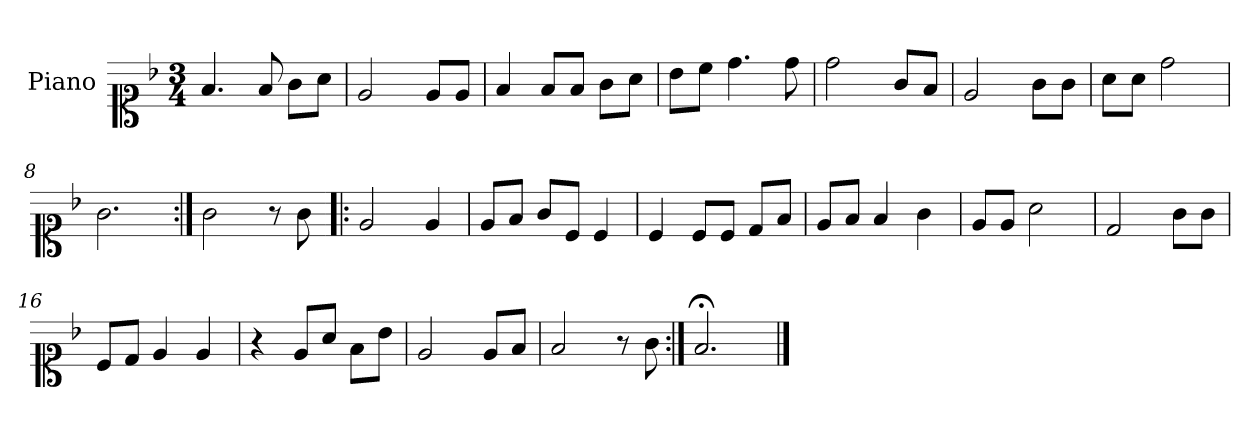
**kern
*part1
*staff1
*I"Piano
*I'Pno.
*clefC1
*k[b-]
*M3/4
=1
4.f/
8f/
8g\L
8a\J
=2
2e/
8e/L
8e/J
=3
4f/
8f/L
8f/J
8g\L
8a\J
=4
8b-\L
8cc\J
4.dd\
8dd\
=5
2dd\
8g/L
8f/J
=6
2e/
8g\L
8g\J
=7
8a\L
8a\J
2dd\
!!LO:LB:g=z
=8
2.g\
=9:|!
2g\
8r
8g\
=10!|:
2e/
4e/
=11
8e/L
8f/J
8g/L
8c/J
4c/
=12
4c/
8c/L
8c/J
8d/L
8f/J
=13
8e/L
8f/J
4f/
4g\
=14
8e/L
8e/J
2a\
=15
2d/
8g\L
8g\J
!!LO:LB:g=z
=16
8c/L
8d/J
4e/
4e/
=17
4r
8e/L
8a/J
8f\L
8b-\J
=18
2e/
8e/L
8f/J
=19
2f/
8r
8g\
=20:|!
2.f;</
==
*-
